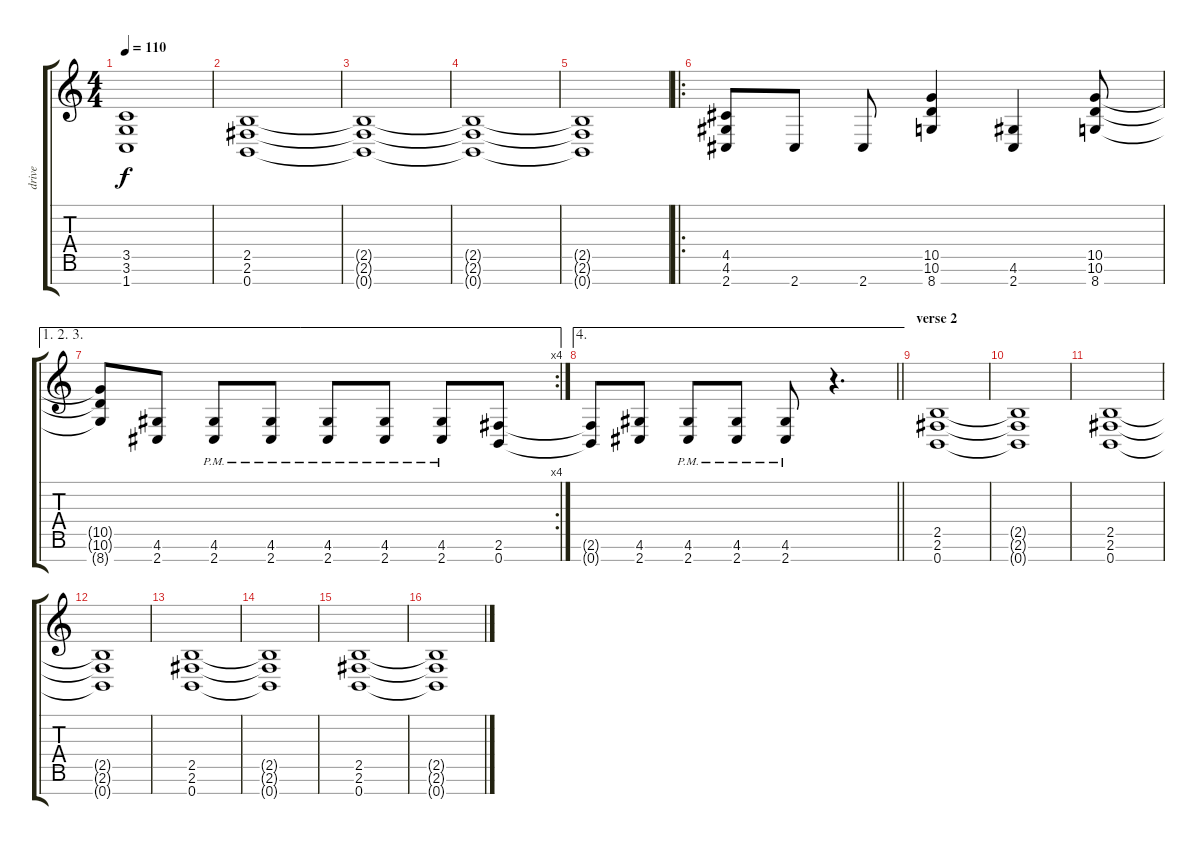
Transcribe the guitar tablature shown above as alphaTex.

\track ("drive" "drive") {instrument overdrivenguitar}
\staff {score tabs}
\tuning (E4 B3 G3 D3 A2 E2 B1) {hide}
\ts (4 4)
\tempo 110
\clef g2
\ks c
(3.5{t} 3.6{t} 1.7{t}).1{dy f} |
(2.5 2.6 0.7).1 |
(2.5{t} 2.6{t} 0.7{t}).1 |
(2.5{t} 2.6{t} 0.7{t}).1 |
(2.5{t} 2.6{t} 0.7{t}).1 |
\ro
(4.5 4.6 2.7).8 2.7.8 2.7.8 (10.5 10.6 8.7).4 (4.6 2.7).4 (10.5 10.6 8.7).8 |
\ae (1 2 3)
\rc 4
(10.5{t} 10.6{t} 8.7{t}).8 (4.6 2.7).8 (4.6{pm} 2.7{pm}).8 (4.6{pm} 2.7{pm}).8 (4.6{pm} 2.7{pm}).8 (4.6{pm} 2.7{pm}).8 (4.6{pm} 2.7{pm}).8 (2.6 0.7).8 |
\ae 4
\barLineRight lightlight
(2.6{t} 0.7{t}).8 (4.6 2.7).8 (4.6{pm} 2.7{pm}).8 (4.6{pm} 2.7{pm}).8 (4.6{pm} 2.7{pm}).8 r.4{d} |
\section ("" "verse 2")
(2.5 2.6 0.7).1 |
(2.5{t} 2.6{t} 0.7{t}).1 |
(2.5 2.6 0.7).1 |
(2.5{t} 2.6{t} 0.7{t}).1 |
(2.5 2.6 0.7).1 |
(2.5{t} 2.6{t} 0.7{t}).1 |
(2.5 2.6 0.7).1 |
(2.5{t} 2.6{t} 0.7{t}).1
